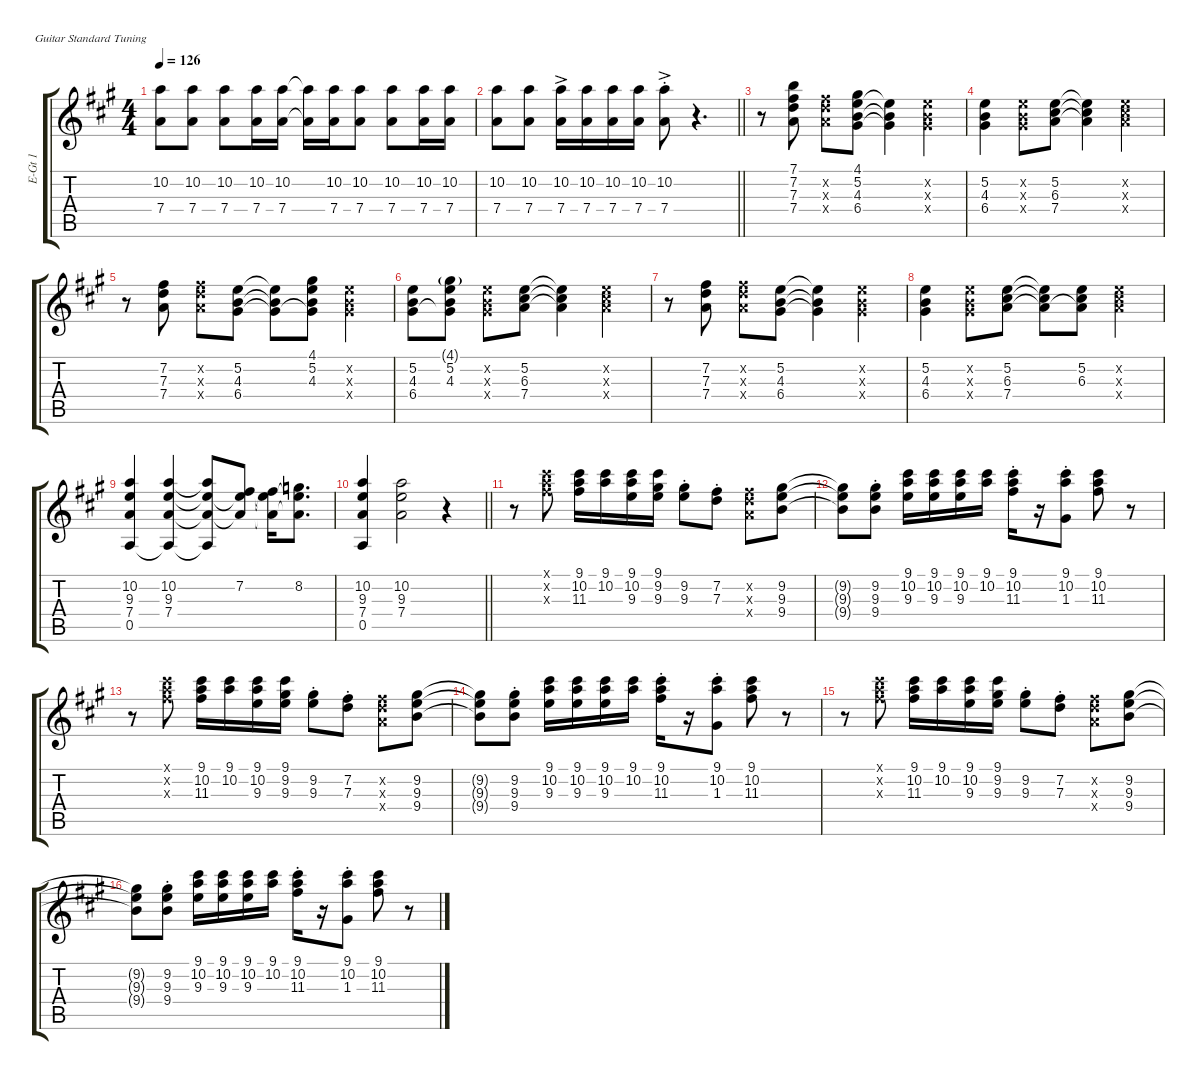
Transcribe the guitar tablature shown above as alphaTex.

\hideDynamics
\bracketExtendMode groupsimilarinstruments
\otherSystemsTrackNameOrientation horizontal
\track ("E-Guitar 1 (rhythm)" "E-Gt 1") {defaultSystemsLayout 4 instrument electricguitarclean}
\staff {score tabs}
\tuning (E4 B3 G3 D3 A2 E2)
\ts (4 4)
\tempo 126
\clef g2
\ks a
(10.2{acc forcenatural} 7.4{acc forcenatural}).8{dy mp beam Down} (10.2{acc forcenatural} 7.4{acc forcenatural}).8{beam Down} (10.2{acc forcenatural} 7.4{acc forcenatural}).8{beam Down} (10.2{acc forcenatural} 7.4{acc forcenatural}).16{beam Down} (10.2{acc forcenatural} 7.4{acc forcenatural}).16{beam Down} (10.2{t acc forcenatural} 7.4{t acc forcenatural}).16{beam Down} (10.2{acc forcenatural} 7.4{acc forcenatural}).16{beam Down} (10.2{acc forcenatural} 7.4{acc forcenatural}).8{beam Down} (10.2{acc forcenatural} 7.4{acc forcenatural}).8{beam Down} (10.2{acc forcenatural} 7.4{acc forcenatural}).16{beam Down} (10.2{acc forcenatural} 7.4{acc forcenatural}).16{beam Down} |
\barLineRight lightlight
(7.4{acc forcenatural} 10.2{acc forcenatural}).8{beam Down} (7.4{acc forcenatural} 10.2{acc forcenatural}).8{beam Down} (10.2{acc forcenatural} 7.4{ac acc forcenatural}).16{beam Down} (10.2{acc forcenatural} 7.4{acc forcenatural}).16{beam Down} (10.2{acc forcenatural} 7.4{acc forcenatural}).16{beam Down} (10.2{acc forcenatural} 7.4{acc forcenatural}).16{beam Down} (10.2{ac st acc forcenatural} 7.4{st acc forcenatural}).8{beam Down} r.4{d beam Down} |
r.8{beam Down} (7.2{acc #} 7.3{acc forcenatural} 7.4{acc forcenatural} 7.1{acc forcenatural}).8{beam Down} (7.4{x acc forcenatural} 7.3{x acc forcenatural} 7.2{x acc #}).8{beam Down} (5.2{acc forcenatural} 4.3{acc forcenatural} 6.4{acc #} 4.1{acc #}).8{beam Down} (5.2{t acc forcenatural} 4.3{t acc forcenatural} 6.4{t acc #}).4{beam Down} (6.4{x acc #} 4.3{x acc forcenatural} 5.2{x acc forcenatural}).4{beam Down} |
(5.2{acc forcenatural} 4.3{acc forcenatural} 6.4{acc #}).4{beam Down} (6.4{x acc #} 4.3{x acc forcenatural} 5.2{x acc forcenatural}).8{beam Down} (5.2{acc forcenatural} 6.3{acc #} 7.4{acc forcenatural}).8{beam Down} (5.2{t acc forcenatural} 6.3{t acc #} 7.4{t acc forcenatural}).4{beam Down} (6.3{x acc #} 5.2{x acc forcenatural} 7.4{x acc forcenatural}).4{beam Down} |
r.8{beam Down} (7.2{acc #} 7.3{acc forcenatural} 7.4{acc forcenatural}).8{beam Down} (7.4{x acc forcenatural} 7.3{x acc forcenatural} 7.2{x acc #}).8{beam Down} (5.2{acc forcenatural} 4.3{acc forcenatural} 6.4{acc #}).8{beam Down} (5.2{t acc forcenatural} 4.3{t acc forcenatural} 6.4{t acc #}).8{beam Down} (4.3{acc forcenatural} 5.2{acc forcenatural} 6.4{t acc #} 4.1{acc #}).8{beam Down} (6.4{x acc #} 4.3{x acc forcenatural} 5.2{x acc forcenatural}).4{beam Down} |
(5.2{acc forcenatural} 4.3{acc forcenatural} 6.4{acc #}).8{beam Down} (5.2{acc forcenatural} 4.3{acc forcenatural} 6.4{t acc #} 4.1{g acc #}).8{beam Down} (6.4{x acc #} 4.3{x acc forcenatural} 5.2{x acc forcenatural}).8{beam Down} (5.2{acc forcenatural} 6.3{acc #} 7.4{acc forcenatural}).8{beam Down} (5.2{t acc forcenatural} 6.3{t acc #} 7.4{t acc forcenatural}).4{beam Down} (6.3{x acc #} 5.2{x acc forcenatural} 7.4{x acc forcenatural}).4{beam Down} |
r.8{beam Down} (7.2{acc #} 7.3{acc forcenatural} 7.4{acc forcenatural}).8{beam Down} (7.4{x acc forcenatural} 7.3{x acc forcenatural} 7.2{x acc #}).8{beam Down} (5.2{acc forcenatural} 4.3{acc forcenatural} 6.4{acc #}).8{beam Down} (5.2{t acc forcenatural} 4.3{t acc forcenatural} 6.4{t acc #}).4{beam Down} (6.4{x acc #} 4.3{x acc forcenatural} 5.2{x acc forcenatural}).4{beam Down} |
(5.2{acc forcenatural} 4.3{acc forcenatural} 6.4{acc #}).4{beam Down} (6.4{x acc #} 4.3{x acc forcenatural} 5.2{x acc forcenatural}).8{beam Down} (5.2{acc forcenatural} 6.3{acc #} 7.4{acc forcenatural}).8{beam Down} (5.2{t acc forcenatural} 6.3{t acc #} 7.4{t acc forcenatural}).8{beam Down} (5.2{acc forcenatural} 6.3{acc #} 7.4{t acc forcenatural}).8{beam Down} (6.3{x acc #} 5.2{x acc forcenatural} 7.4{x acc forcenatural}).4{beam Down} |
(0.5{acc forcenatural} 7.4{acc forcenatural} 9.3{acc forcenatural} 10.2{acc forcenatural}).4{beam Up} (10.2{acc forcenatural} 9.3{acc forcenatural} 0.5{t acc forcenatural} 7.4{acc forcenatural}).4{beam Up} (10.2{t acc forcenatural} 7.4{t acc forcenatural} 9.3{t acc forcenatural} 0.5{t acc forcenatural}).8{beam Up} (7.2{acc #} 9.3{t acc forcenatural} 7.4{t acc forcenatural}).8{beam Up} (7.2{t acc #} 9.3{t acc forcenatural} 7.4{t acc forcenatural}).16{beam Down} (8.2{acc forcenatural} 9.3{t acc forcenatural} 7.4{t acc forcenatural}).8{d beam Down} |
\barLineRight lightlight
(10.2{acc forcenatural} 9.3{acc forcenatural} 7.4{acc forcenatural} 0.5{acc forcenatural}).4{beam Up} (10.2{acc forcenatural} 9.3{acc forcenatural} 7.4{acc forcenatural}).2{beam Down} r.4{beam Down} |
r.8{beam Down} (11.3{x acc #} 10.2{x acc forcenatural} 9.1{x acc #}).8{beam Down} (9.1{acc #} 10.2{acc forcenatural} 11.3{acc #}).16{beam Down} (9.1{acc #} 10.2{acc forcenatural}).16{beam Down} (9.1{acc #} 10.2{acc forcenatural} 9.3{acc forcenatural}).16{beam Down} (9.2{acc #} 9.1{acc #} 9.3{acc forcenatural}).16{beam Down} (9.2{st acc #} 9.3{st acc forcenatural}).8{beam Down} (7.3{st acc forcenatural} 7.2{st acc #}).8{beam Down} (7.3{x acc forcenatural} 7.2{x acc #} 7.4{x acc forcenatural}).8{beam Down} (9.2{acc #} 9.3{acc forcenatural} 9.4{acc forcenatural}).8{beam Down} |
(9.2{t acc #} 9.3{t acc forcenatural} 9.4{t acc forcenatural}).8{beam Down} (9.2{st acc #} 9.3{st acc forcenatural} 9.4{st acc forcenatural}).8{beam Down} (9.3{acc forcenatural} 10.2{acc forcenatural} 9.1{acc #}).16{beam Down} (10.2{acc forcenatural} 9.1{acc #} 9.3{acc forcenatural}).16{beam Down} (9.3{acc forcenatural} 10.2{acc forcenatural} 9.1{acc #}).16{beam Down} (10.2{acc forcenatural} 9.1{acc #}).16{beam Down} (11.3{st acc #} 10.2{st acc forcenatural} 9.1{acc #}).16{beam Down} r.16{beam Down} (10.2{st acc forcenatural} 9.1{st acc #} 1.3{acc #}).8{beam Down} (9.1{acc #} 10.2{acc forcenatural} 11.3{acc #}).8{beam Down} r.8{beam Down} |
r.8{beam Down} (11.3{x acc #} 10.2{x acc forcenatural} 9.1{x acc #}).8{beam Down} (9.1{acc #} 10.2{acc forcenatural} 11.3{acc #}).16{beam Down} (9.1{acc #} 10.2{acc forcenatural}).16{beam Down} (9.1{acc #} 10.2{acc forcenatural} 9.3{acc forcenatural}).16{beam Down} (9.2{acc #} 9.1{acc #} 9.3{acc forcenatural}).16{beam Down} (9.2{st acc #} 9.3{st acc forcenatural}).8{beam Down} (7.3{st acc forcenatural} 7.2{st acc #}).8{beam Down} (7.3{x acc forcenatural} 7.2{x acc #} 7.4{x acc forcenatural}).8{beam Down} (9.2{acc #} 9.3{acc forcenatural} 9.4{acc forcenatural}).8{beam Down} |
(9.2{t acc #} 9.3{t acc forcenatural} 9.4{t acc forcenatural}).8{beam Down} (9.2{st acc #} 9.3{st acc forcenatural} 9.4{st acc forcenatural}).8{beam Down} (9.3{acc forcenatural} 10.2{acc forcenatural} 9.1{acc #}).16{beam Down} (10.2{acc forcenatural} 9.1{acc #} 9.3{acc forcenatural}).16{beam Down} (9.3{acc forcenatural} 10.2{acc forcenatural} 9.1{acc #}).16{beam Down} (10.2{acc forcenatural} 9.1{acc #}).16{beam Down} (11.3{st acc #} 10.2{st acc forcenatural} 9.1{acc #}).16{beam Down} r.16{beam Down} (10.2{st acc forcenatural} 9.1{st acc #} 1.3{acc #}).8{beam Down} (9.1{acc #} 10.2{acc forcenatural} 11.3{acc #}).8{beam Down} r.8{beam Down} |
r.8{beam Down} (11.3{x acc #} 10.2{x acc forcenatural} 9.1{x acc #}).8{beam Down} (9.1{acc #} 10.2{acc forcenatural} 11.3{acc #}).16{beam Down} (9.1{acc #} 10.2{acc forcenatural}).16{beam Down} (9.1{acc #} 10.2{acc forcenatural} 9.3{acc forcenatural}).16{beam Down} (9.2{acc #} 9.1{acc #} 9.3{acc forcenatural}).16{beam Down} (9.2{st acc #} 9.3{st acc forcenatural}).8{beam Down} (7.3{st acc forcenatural} 7.2{st acc #}).8{beam Down} (7.3{x acc forcenatural} 7.2{x acc #} 7.4{x acc forcenatural}).8{beam Down} (9.2{acc #} 9.3{acc forcenatural} 9.4{acc forcenatural}).8{beam Down} |
(9.2{t acc #} 9.3{t acc forcenatural} 9.4{t acc forcenatural}).8{beam Down} (9.2{st acc #} 9.3{st acc forcenatural} 9.4{st acc forcenatural}).8{beam Down} (9.3{acc forcenatural} 10.2{acc forcenatural} 9.1{acc #}).16{beam Down} (10.2{acc forcenatural} 9.1{acc #} 9.3{acc forcenatural}).16{beam Down} (9.3{acc forcenatural} 10.2{acc forcenatural} 9.1{acc #}).16{beam Down} (10.2{acc forcenatural} 9.1{acc #}).16{beam Down} (11.3{st acc #} 10.2{st acc forcenatural} 9.1{acc #}).16{beam Down} r.16{beam Down} (10.2{st acc forcenatural} 9.1{st acc #} 1.3{acc #}).8{beam Down} (9.1{acc #} 10.2{acc forcenatural} 11.3{acc #}).8{beam Down} r.8{beam Down}
